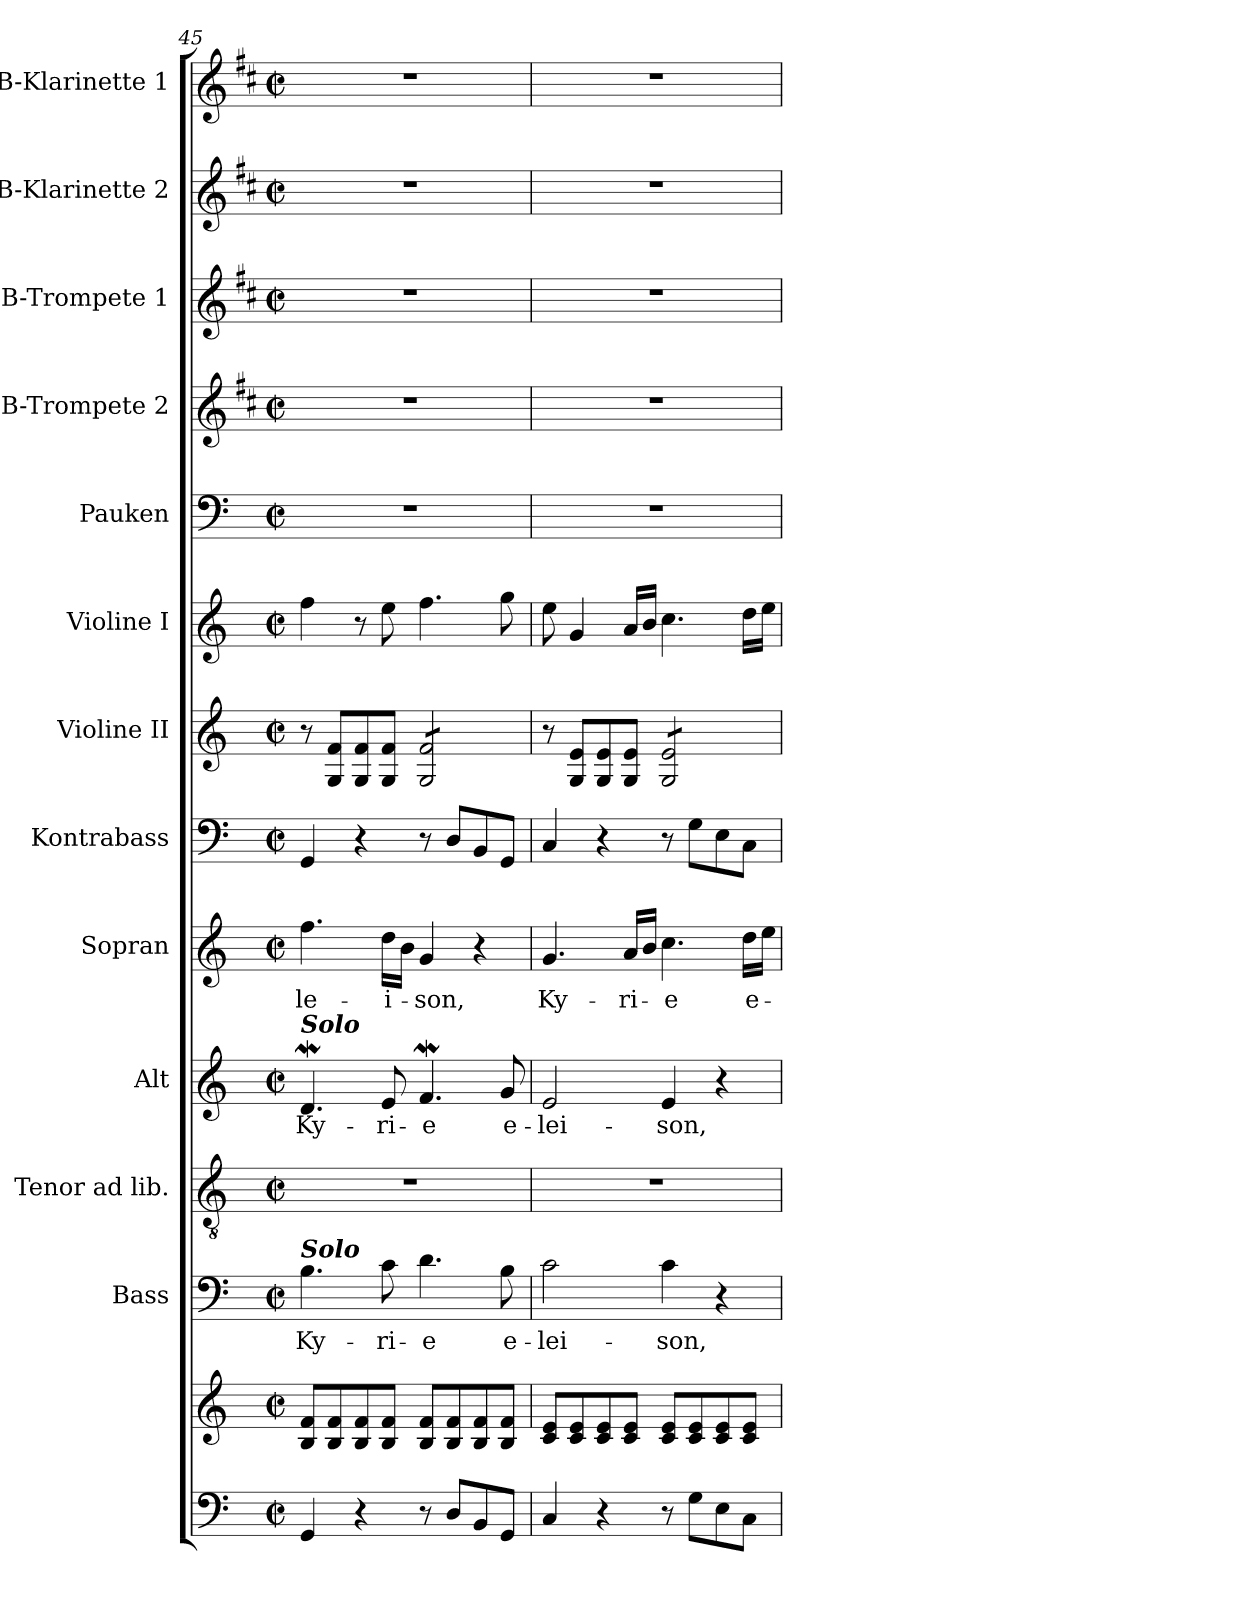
**kern	**kern	**kern	**text	**kern	**kern	**text	**kern	**text	**kern	**kern	**kern	**kern	**kern	**kern	**kern	**kern
*part13	*part13	*part12	*part12	*part11	*part10	*part10	*part9	*part9	*part8	*part7	*part6	*part5	*part4	*part3	*part2	*part1
*staff14	*staff13	*staff12	*staff12	*staff11	*staff10	*staff10	*staff9	*staff9	*staff8	*staff7	*staff6	*staff5	*staff4	*staff3	*staff2	*staff1
*	*	*I"Bass	*	*I"Tenor ad lib.	*I"Alt	*	*I"Sopran	*	*I"Kontrabass	*I"Violine II	*I"Violine I	*I"Pauken	*I"B-Trompete 2	*I"B-Trompete 1	*I"B-Klarinette 2	*I"B-Klarinette 1
*	*	*I'B.	*	*I'T.	*I'A.	*	*I'S.	*	*I'Kb.	*I'Vl. II	*I'Vl. I	*I'Pk.	*I'Trp. 2	*I'Trp. 1	*I'B Kl. 2	*I'B Kl. 1
*clefF4	*clefG2	*clefF4	*	*clefGv2	*clefG2	*	*clefG2	*	*clefF4	*clefG2	*clefG2	*clefF4	*clefG2	*clefG2	*clefG2	*clefG2
*	*	*	*	*	*	*	*	*	*ITrd7c12	*	*	*	*ITrd1c2	*ITrd1c2	*ITrd1c2	*ITrd1c2
*k[]	*k[]	*k[]	*	*k[]	*k[]	*	*k[]	*	*k[]	*k[]	*k[]	*k[]	*k[]	*k[]	*k[]	*k[]
*C:	*C:	*C:	*	*C:	*C:	*	*C:	*	*C:	*C:	*C:	*C:	*C:	*C:	*C:	*C:
*M2/2	*M2/2	*M2/2	*	*M2/2	*M2/2	*	*M2/2	*	*M2/2	*M2/2	*M2/2	*M2/2	*M2/2	*M2/2	*M2/2	*M2/2
*met(c|)	*met(c|)	*met(c|)	*	*met(c|)	*met(c|)	*	*met(c|)	*	*met(c|)	*met(c|)	*met(c|)	*met(c|)	*met(c|)	*met(c|)	*met(c|)	*met(c|)
=45	=45	=45	=45	=45	=45	=45	=45	=45	=45	=45	=45	=45	=45	=45	=45	=45
!	!	!	!	!	!LO:TX:a:Bi:t=Solo	!	!	!	!	!	!	!	!	!	!	!
!	!	!LO:TX:a:Bi:t=Solo	!	!	!	!	!	!	!	!	!	!	!	!	!	!
!	!	!	!LO:LY:b	!	!	!LO:LY:b	!	!LO:LY:b	!	!	!	!	!	!	!	!
4GG/	8B/ 8f/L	4.B\	Ky-	1r	4.dW/	Ky-	4.ff\	-le-	4GGG/	8r	4ff\	1r	1r	1r	1r	1r
.	8B/ 8f/	.	.	.	.	.	.	.	.	8G/ 8f/L	.	.	.	.	.	.
4r	8B/ 8f/	.	.	.	.	.	.	.	4r	8G/ 8f/	8r	.	.	.	.	.
!	!	!	!LO:LY:b	!	!	!LO:LY:b	!	!LO:LY:b	!	!	!	!	!	!	!	!
.	8B/ 8f/J	8c\	-ri-	.	8e/	-ri-	16dd\LL	-i-	.	8G/ 8f/J	8ee\	.	.	.	.	.
.	.	.	.	.	.	.	16b\JJ	.	.	.	.	.	.	.	.	.
!	!	!	!LO:LY:b	!	!	!LO:LY:b	!	!LO:LY:b	!	!	!	!	!	!	!	!
*	*	*	*	*	*	*	*	*	*	*tremolo	*	*	*	*	*	*
8r	8B/ 8f/L	4.d\	-e	.	4.fw/	-e	4g/	-son,	8r	8G/ 8f/L	4.ff\	.	.	.	.	.
8D/L	8B/ 8f/	.	.	.	.	.	.	.	8DD/L	8G/ 8f/	.	.	.	.	.	.
8BB/	8B/ 8f/	.	.	.	.	.	4r	.	8BBB/	8G/ 8f/	.	.	.	.	.	.
!	!	!	!LO:LY:b	!	!	!LO:LY:b	!	!	!	!	!	!	!	!	!	!
8GG/J	8B/ 8f/J	8B\	e-	.	8g/	e-	.	.	8GGG/J	8G/ 8f/J	8gg\	.	.	.	.	.
*	*	*	*	*	*	*	*	*	*	*Xtremolo	*	*	*	*	*	*
!!LO:PB:g=z
=46	=46	=46	=46	=46	=46	=46	=46	=46	=46	=46	=46	=46	=46	=46	=46	=46
!	!	!	!LO:LY:b	!	!	!LO:LY:b	!	!LO:LY:b	!	!	!	!	!	!	!	!
4C/	8c/ 8e/L	2c\	-lei-	1r	2e/	-lei-	4.g/	Ky-	4CC/	8r	8ee\	1r	1r	1r	1r	1r
.	8c/ 8e/	.	.	.	.	.	.	.	.	8G/ 8e/L	4g/	.	.	.	.	.
4r	8c/ 8e/	.	.	.	.	.	.	.	4r	8G/ 8e/	.	.	.	.	.	.
!	!	!	!	!	!	!	!	!LO:LY:b	!	!	!	!	!	!	!	!
.	8c/ 8e/J	.	.	.	.	.	16a/LL	-ri-	.	8G/ 8e/J	16a/LL	.	.	.	.	.
.	.	.	.	.	.	.	16b/JJ	.	.	.	16b/JJ	.	.	.	.	.
!	!	!	!LO:LY:b	!	!	!LO:LY:b	!	!LO:LY:b	!	!	!	!	!	!	!	!
*	*	*	*	*	*	*	*	*	*	*tremolo	*	*	*	*	*	*
8r	8c/ 8e/L	4c\	-son,	.	4e/	-son,	4.cc\	-e	8r	8G/ 8e/L	4.cc\	.	.	.	.	.
8G\L	8c/ 8e/	.	.	.	.	.	.	.	8GG\L	8G/ 8e/	.	.	.	.	.	.
8E\	8c/ 8e/	4r	.	.	4r	.	.	.	8EE\	8G/ 8e/	.	.	.	.	.	.
!	!	!	!	!	!	!	!	!LO:LY:b	!	!	!	!	!	!	!	!
8C\J	8c/ 8e/J	.	.	.	.	.	16dd\LL	e-	8CC\J	8G/ 8e/J	16dd\LL	.	.	.	.	.
*	*	*	*	*	*	*	*	*	*	*Xtremolo	*	*	*	*	*	*
.	.	.	.	.	.	.	16ee\JJ	.	.	.	16ee\JJ	.	.	.	.	.
=	=	=	=	=	=	=	=	=	=	=	=	=	=	=	=	=
*-	*-	*-	*-	*-	*-	*-	*-	*-	*-	*-	*-	*-	*-	*-	*-	*-
